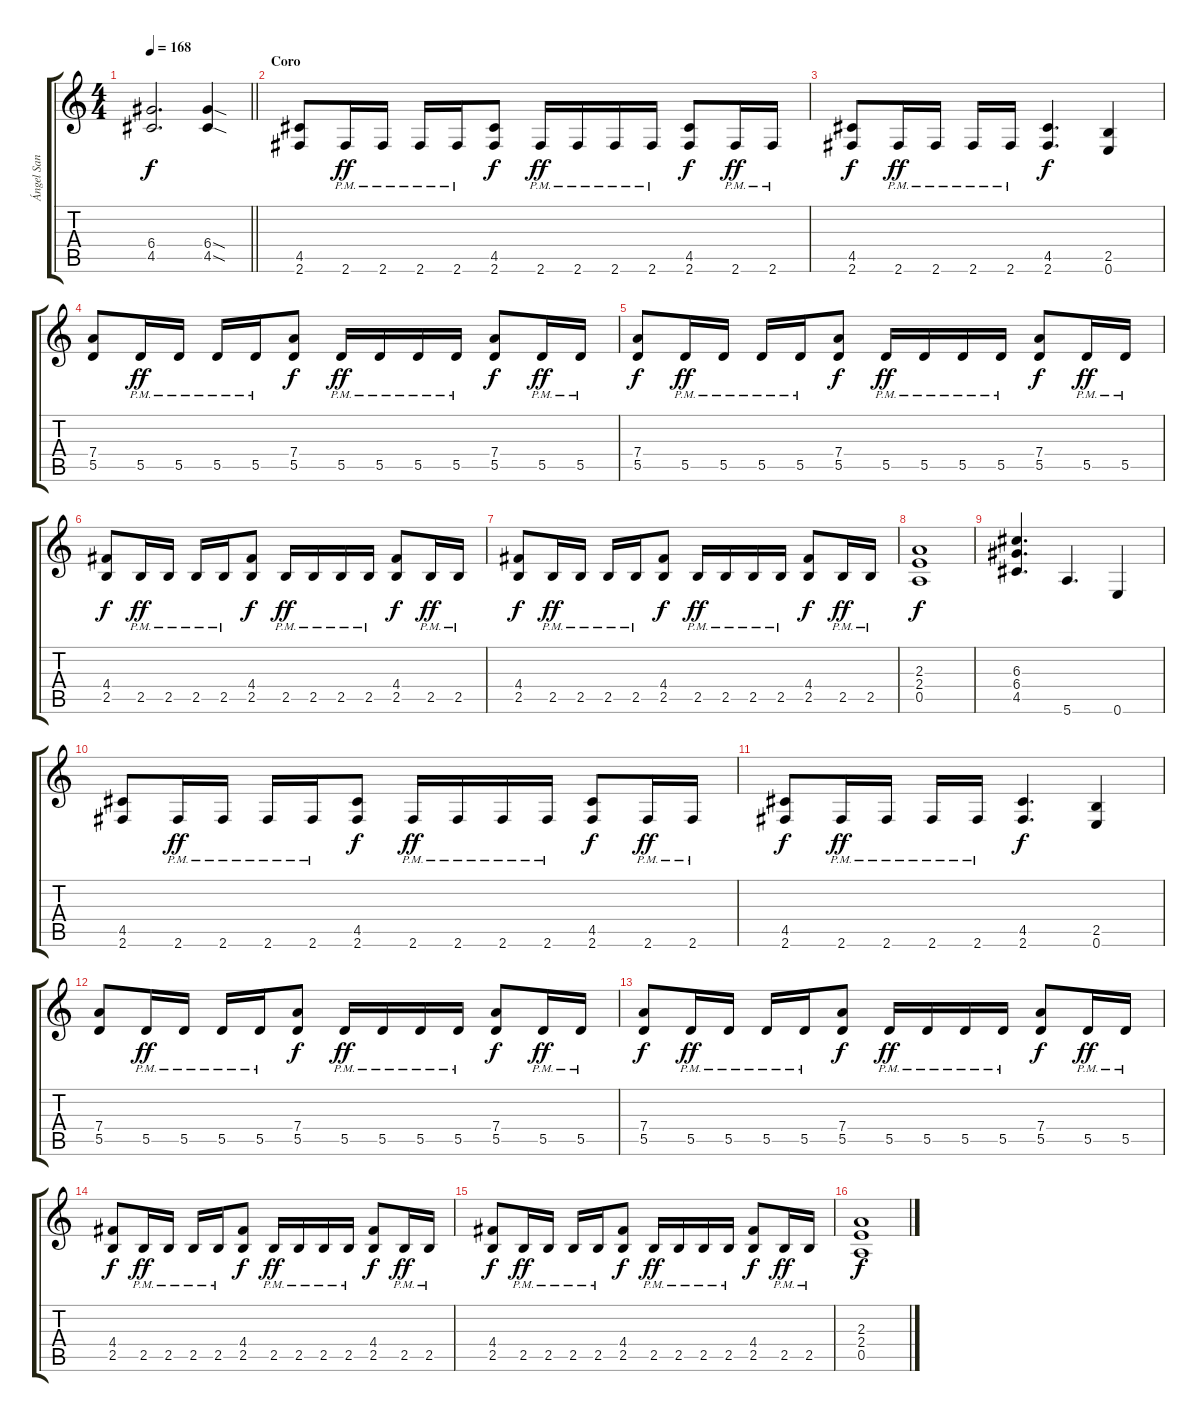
\track ("Ángel San Juan" "Ángel San ") {instrument distortionguitar}
\staff {score tabs}
\tuning (E4 B3 G3 D3 A2 E2) {hide}
\ts (4 4)
\tempo 168
\clef g2
\barLineRight lightlight
\ks c
(6.4 4.5).2{d dy f} (6.4{sod} 4.5{sod}).4 |
\section ("" "Coro")
(4.5 2.6).8 2.6{pm}.16{dy ff} 2.6{pm}.16 2.6{pm}.16 2.6{pm}.16 (4.5 2.6).8{dy f} 2.6{pm}.16{dy ff} 2.6{pm}.16 2.6{pm}.16 2.6{pm}.16 (4.5 2.6).8{dy f} 2.6{pm}.16{dy ff} 2.6{pm}.16 |
(4.5 2.6).8{dy f} 2.6{pm}.16{dy ff} 2.6{pm}.16 2.6{pm}.16 2.6{pm}.16 (4.5 2.6).4{d dy f} (2.5 0.6).4 |
(7.4 5.5).8 5.5{pm}.16{dy ff} 5.5{pm}.16 5.5{pm}.16 5.5{pm}.16 (7.4 5.5).8{dy f} 5.5{pm}.16{dy ff} 5.5{pm}.16 5.5{pm}.16 5.5{pm}.16 (7.4 5.5).8{dy f} 5.5{pm}.16{dy ff} 5.5{pm}.16 |
(7.4 5.5).8{dy f} 5.5{pm}.16{dy ff} 5.5{pm}.16 5.5{pm}.16 5.5{pm}.16 (7.4 5.5).8{dy f} 5.5{pm}.16{dy ff} 5.5{pm}.16 5.5{pm}.16 5.5{pm}.16 (7.4 5.5).8{dy f} 5.5{pm}.16{dy ff} 5.5{pm}.16 |
(4.4 2.5).8{dy f} 2.5{pm}.16{dy ff} 2.5{pm}.16 2.5{pm}.16 2.5{pm}.16 (4.4 2.5).8{dy f} 2.5{pm}.16{dy ff} 2.5{pm}.16 2.5{pm}.16 2.5{pm}.16 (4.4 2.5).8{dy f} 2.5{pm}.16{dy ff} 2.5{pm}.16 |
(4.4 2.5).8{dy f} 2.5{pm}.16{dy ff} 2.5{pm}.16 2.5{pm}.16 2.5{pm}.16 (4.4 2.5).8{dy f} 2.5{pm}.16{dy ff} 2.5{pm}.16 2.5{pm}.16 2.5{pm}.16 (4.4 2.5).8{dy f} 2.5{pm}.16{dy ff} 2.5{pm}.16 |
(2.3 2.4 0.5).1{dy f} |
(6.3 6.4 4.5).4{d} 5.6.4{d} 0.6.4 |
(4.5 2.6).8 2.6{pm}.16{dy ff} 2.6{pm}.16 2.6{pm}.16 2.6{pm}.16 (4.5 2.6).8{dy f} 2.6{pm}.16{dy ff} 2.6{pm}.16 2.6{pm}.16 2.6{pm}.16 (4.5 2.6).8{dy f} 2.6{pm}.16{dy ff} 2.6{pm}.16 |
(4.5 2.6).8{dy f} 2.6{pm}.16{dy ff} 2.6{pm}.16 2.6{pm}.16 2.6{pm}.16 (4.5 2.6).4{d dy f} (2.5 0.6).4 |
(7.4 5.5).8 5.5{pm}.16{dy ff} 5.5{pm}.16 5.5{pm}.16 5.5{pm}.16 (7.4 5.5).8{dy f} 5.5{pm}.16{dy ff} 5.5{pm}.16 5.5{pm}.16 5.5{pm}.16 (7.4 5.5).8{dy f} 5.5{pm}.16{dy ff} 5.5{pm}.16 |
(7.4 5.5).8{dy f} 5.5{pm}.16{dy ff} 5.5{pm}.16 5.5{pm}.16 5.5{pm}.16 (7.4 5.5).8{dy f} 5.5{pm}.16{dy ff} 5.5{pm}.16 5.5{pm}.16 5.5{pm}.16 (7.4 5.5).8{dy f} 5.5{pm}.16{dy ff} 5.5{pm}.16 |
(4.4 2.5).8{dy f} 2.5{pm}.16{dy ff} 2.5{pm}.16 2.5{pm}.16 2.5{pm}.16 (4.4 2.5).8{dy f} 2.5{pm}.16{dy ff} 2.5{pm}.16 2.5{pm}.16 2.5{pm}.16 (4.4 2.5).8{dy f} 2.5{pm}.16{dy ff} 2.5{pm}.16 |
(4.4 2.5).8{dy f} 2.5{pm}.16{dy ff} 2.5{pm}.16 2.5{pm}.16 2.5{pm}.16 (4.4 2.5).8{dy f} 2.5{pm}.16{dy ff} 2.5{pm}.16 2.5{pm}.16 2.5{pm}.16 (4.4 2.5).8{dy f} 2.5{pm}.16{dy ff} 2.5{pm}.16 |
(2.3 2.4 0.5).1{dy f}
